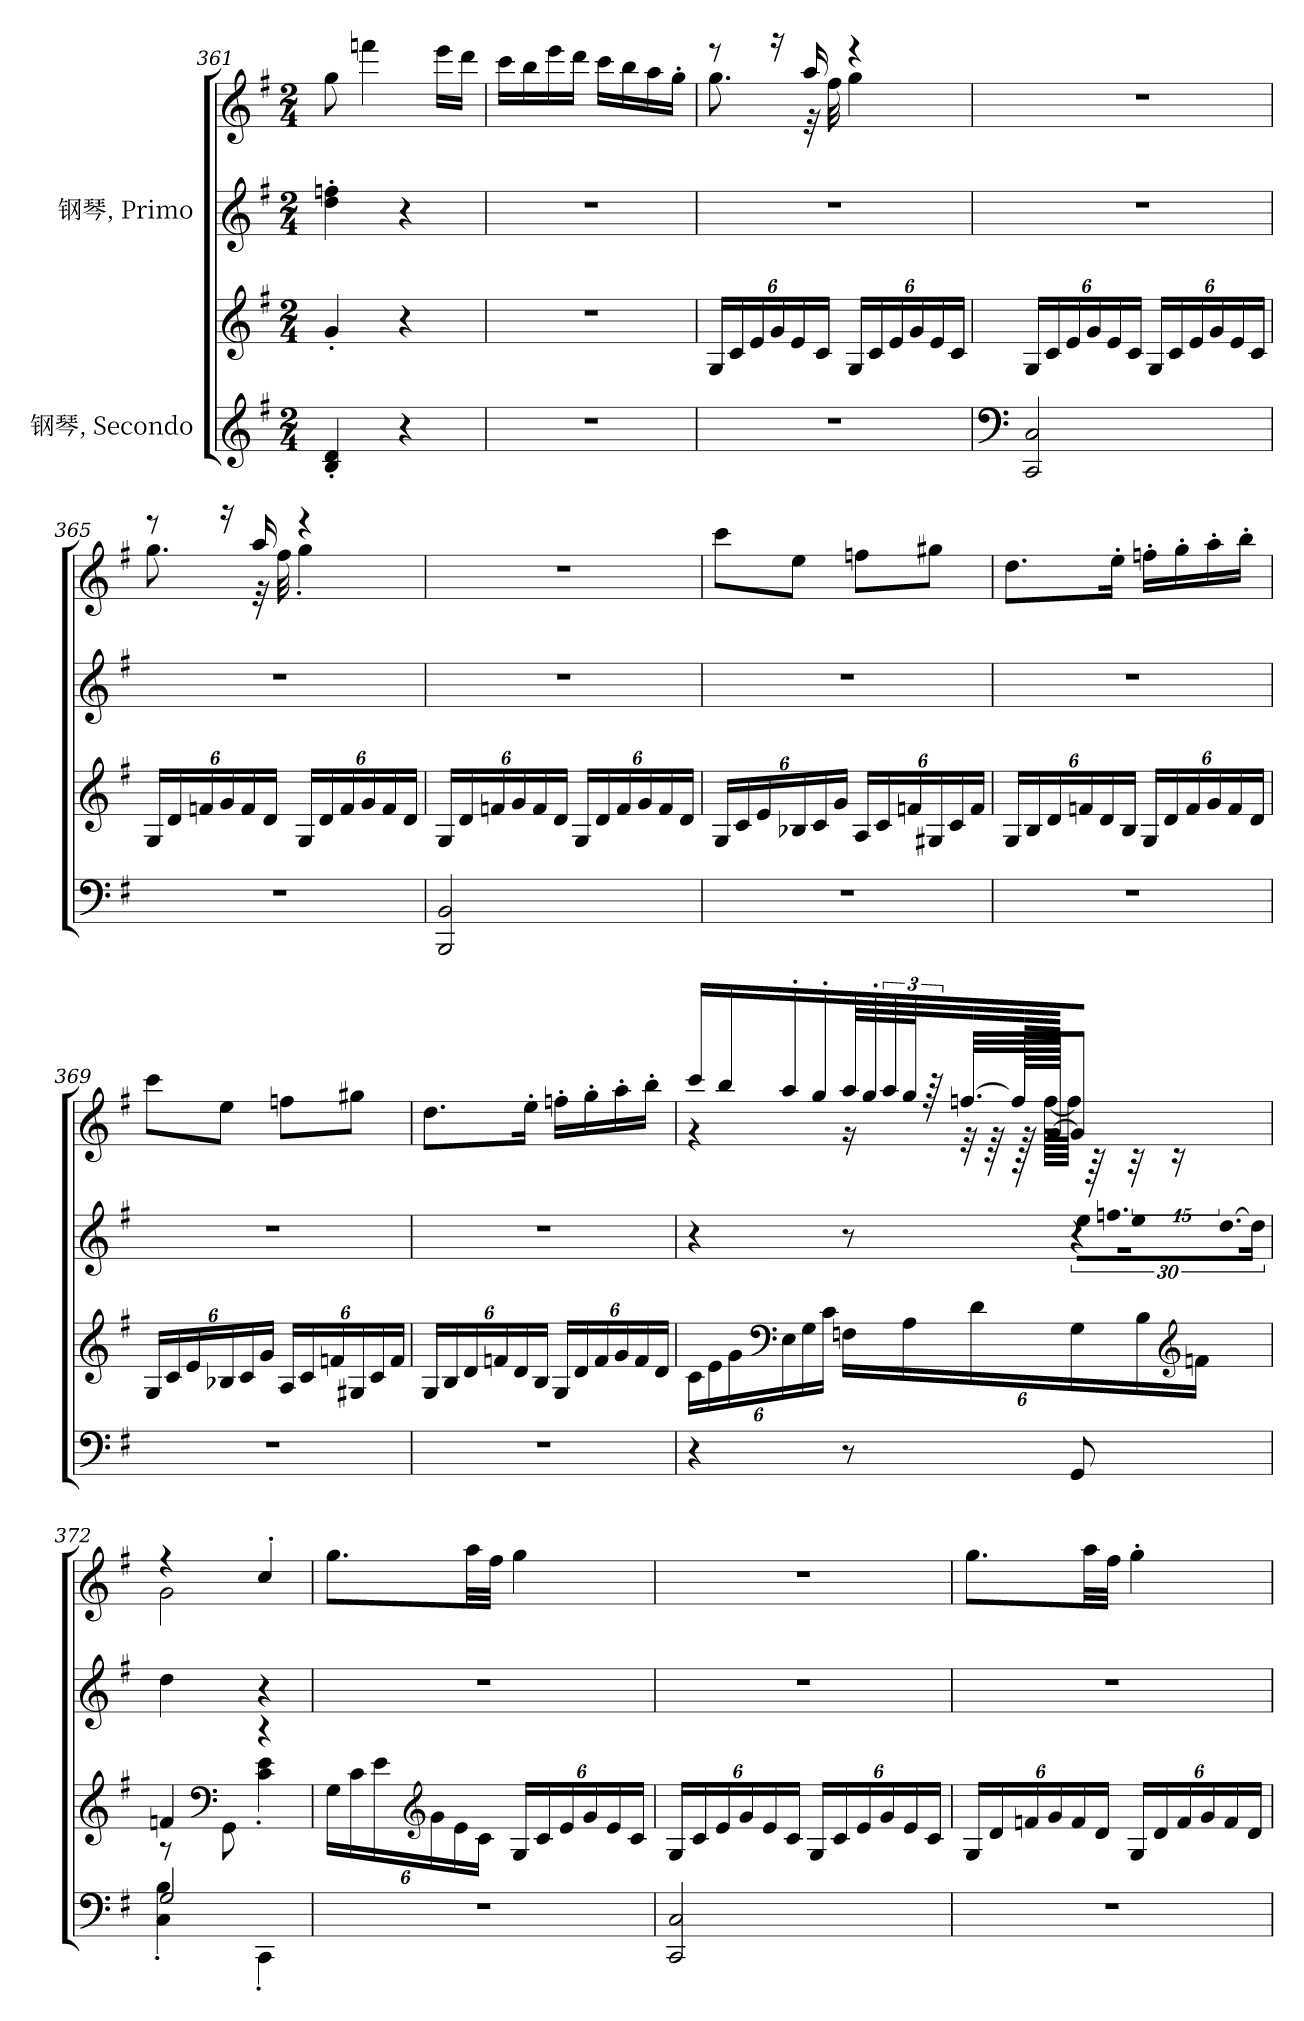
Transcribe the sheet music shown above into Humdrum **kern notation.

**kern	**kern	**kern	**kern
*part2	*part2	*part1	*part1
*staff4	*staff3	*staff2	*staff1
*I"钢琴, Secondo	*	*I"钢琴, Primo	*
*clefG2	*clefG2	*clefG2	*clefG2
*k[f#]	*k[f#]	*k[f#]	*k[f#]
*M2/4	*M2/4	*M2/4	*M2/4
=361	=361	=361	=361
4B/' 4d/'	4g'/	4dd\' 4ffn\'	8gg\
*	*	*	*MM20
.	.	.	4fffn\
4r	4r	4r	.
*	*	*	*MM46
.	.	.	16eee\LL
*	*	*	*MM49
.	.	.	16ddd\JJ
=362	=362	=362	=362
*	*	*	*MM52
2r	2r	2r	16ccc\LL
*	*	*	*MM55
.	.	.	16bb\
*	*	*	*MM58
.	.	.	16eee\
*	*	*	*MM61
.	.	.	16ddd\JJ
*	*	*	*MM64
.	.	.	16ccc\LL
*	*	*	*MM67
.	.	.	16bb\
*	*	*	*MM70
.	.	.	16aa\
.	.	.	16gg'\JJ
!!LO:PB:g=z
=363	=363	=363	=363
*	*Xbrackettup	*	*
*	*	*	*^
2r	24G/LL	2r	8r	8.gg\
.	24c/	.	.	.
.	24e/	.	.	.
.	24g/	.	16r	.
.	24e/	.	.	.
.	.	.	16aa/	32r
.	24c/JJ	.	.	.
.	.	.	.	32ff#\
.	24G/LL	.	4r	4gg\
.	24c/	.	.	.
.	24e/	.	.	.
.	24g/	.	.	.
.	24e/	.	.	.
.	24c/JJ	.	.	.
*	*	*	*v	*v
=364	=364	=364	=364
*clefF4	*	*	*
2CC/ 2C/	24G/LL	2r	2r
.	24c/	.	.
.	24e/	.	.
.	24g/	.	.
.	24e/	.	.
.	24c/JJ	.	.
.	24G/LL	.	.
.	24c/	.	.
.	24e/	.	.
.	24g/	.	.
.	24e/	.	.
.	24c/JJ	.	.
=365	=365	=365	=365
*	*	*	*^
2r	24G/LL	2r	8r	8.gg\
.	24d/	.	.	.
.	24fn/	.	.	.
.	24g/	.	16r	.
.	24f/	.	.	.
.	.	.	16aa/	32r
.	24d/JJ	.	.	.
.	.	.	.	32ff#\
.	24G/LL	.	4r	4gg'\
.	24d/	.	.	.
.	24f/	.	.	.
.	24g/	.	.	.
.	24f/	.	.	.
.	24d/JJ	.	.	.
*	*	*	*v	*v
!!LO:LB:g=z
=366	=366	=366	=366
2BBB/ 2BB/	24G/LL	2r	2r
.	24d/	.	.
.	24fn/	.	.
.	24g/	.	.
.	24f/	.	.
.	24d/JJ	.	.
.	24G/LL	.	.
.	24d/	.	.
.	24f/	.	.
.	24g/	.	.
.	24f/	.	.
.	24d/JJ	.	.
=367	=367	=367	=367
2r	24G/LL	2r	8ccc\L
.	24c/	.	.
.	24e/	.	.
.	24B-X/	.	8ee\J
.	24c/	.	.
.	24g/JJ	.	.
.	24A/LL	.	8ffn\L
.	24c/	.	.
.	24fn/	.	.
.	24G#X/	.	8gg#X\J
.	24c/	.	.
.	24f/JJ	.	.
=368	=368	=368	=368
2r	24G/LL	2r	8.dd\L
.	24B/	.	.
.	24d/	.	.
.	24fn/	.	.
.	24d/	.	.
.	.	.	16ee'\Jk
.	24B/JJ	.	.
.	24G/LL	.	16ffn'\LL
.	24d/	.	.
.	.	.	16gg'\
.	24f/	.	.
.	24g/	.	16aa'\
.	24f/	.	.
.	.	.	16bb'\JJ
.	24d/JJ	.	.
!!LO:LB:g=z
=369	=369	=369	=369
2r	24G/LL	2r	8ccc\L
.	24c/	.	.
.	24e/	.	.
.	24B-X/	.	8ee\J
.	24c/	.	.
.	24g/JJ	.	.
.	24A/LL	.	8ffn\L
.	24c/	.	.
.	24fn/	.	.
.	24G#X/	.	8gg#X\J
.	24c/	.	.
.	24f/JJ	.	.
=370	=370	=370	=370
2r	24G/LL	2r	8.dd\L
.	24B/	.	.
.	24d/	.	.
.	24fn/	.	.
.	24d/	.	.
.	.	.	16ee'\Jk
.	24B/JJ	.	.
.	24G/LL	.	16ffn'\LL
.	24d/	.	.
.	.	.	16gg'\
.	24f/	.	.
.	24g/	.	16aa'\
.	24f/	.	.
.	.	.	16bb'\JJ
.	24d/JJ	.	.
!!LO:PB:g=z
=371	=371	=371	=371
*	*	*	*^
4r	24c\LL	4r	16ccc/LL	4r
.	24e\	.	.	.
.	.	.	16bb/	.
.	24g\	.	.	.
*	*clefF4	*	*	*
.	24E\	.	16aa'/	.
.	24G\	.	.	.
.	.	.	16gg'/	.
.	24c\JJ	.	.	.
8r	24Fn\LL	8r	64aa/LL	16r
.	.	.	64gg'/	.
.	.	.	96aa/	.
.	24A\	.	96gg/JJJJ	.
.	.	.	96r	.
.	.	.	[32.ffn/LLL	32r
.	24d\	.	.	.
.	.	.	.	64r
.	.	.	128ff/LL]	128r
.	.	.	[128g/JJJJ	[128ff\KLLLL
!	!	!LO:N:vis=128	!	!
8GG/	24G\	1920%17r	8g/J]	64ff\JJJJ]
!	!	!LO:N:vis=256%9	!	!
.	.	960%17ee\LLLL	.	.
.	.	.	.	64r
!	!	!LO:N:vis=256.	!	!
.	.	1920%17ffn\K	.	.
.	.	.	.	32r
.	.	1920ryy	.	.
!	!	!LO:N:vis=256%9	!	!
.	.	960%17ee\	.	.
.	24B\	.	.	.
!	!	!LO:N:vis=256.	!	!
.	.	[1920%17dd\JJK	.	.
.	.	16dd\JJ]	.	16r
*	*clefG2	*	*	*
.	24fn\JJ	.	.	.
=372	=372	=372	=372	=372
*^	*^	*	*	*
2G/	4C\' 4B\'	4fn/	8r	4dd\	4r	2g\
*	*	*clefF4	*	*	*	*
.	.	.	8GG\	.	.	.
.	4CC'\	4r	4c\' 4e\'	4r	4cc'/	.
*v	*v	*	*	*	*v	*v
*	*v	*v	*	*
!!LO:LB:g=z
=373	=373	=373	=373
2r	24G\LL	2r	8.gg\L
.	24c\	.	.
.	24e\	.	.
*	*clefG2	*	*
.	24g\	.	.
.	24e\	.	.
.	.	.	32aa\LL
.	24c\JJ	.	.
.	.	.	32ff#\JJJ
.	24G/LL	.	4gg\
.	24c/	.	.
.	24e/	.	.
.	24g/	.	.
.	24e/	.	.
.	24c/JJ	.	.
=374	=374	=374	=374
2CC/ 2C/	24G/LL	2r	2r
.	24c/	.	.
.	24e/	.	.
.	24g/	.	.
.	24e/	.	.
.	24c/JJ	.	.
.	24G/LL	.	.
.	24c/	.	.
.	24e/	.	.
.	24g/	.	.
.	24e/	.	.
.	24c/JJ	.	.
=375	=375	=375	=375
2r	24G/LL	2r	8.gg\L
.	24d/	.	.
.	24fn/	.	.
.	24g/	.	.
.	24f/	.	.
.	.	.	32aa\LL
.	24d/JJ	.	.
.	.	.	32ff#\JJJ
.	24G/LL	.	4gg'\
.	24d/	.	.
.	24f/	.	.
.	24g/	.	.
.	24f/	.	.
.	24d/JJ	.	.
=	=	=	=
*-	*-	*-	*-
